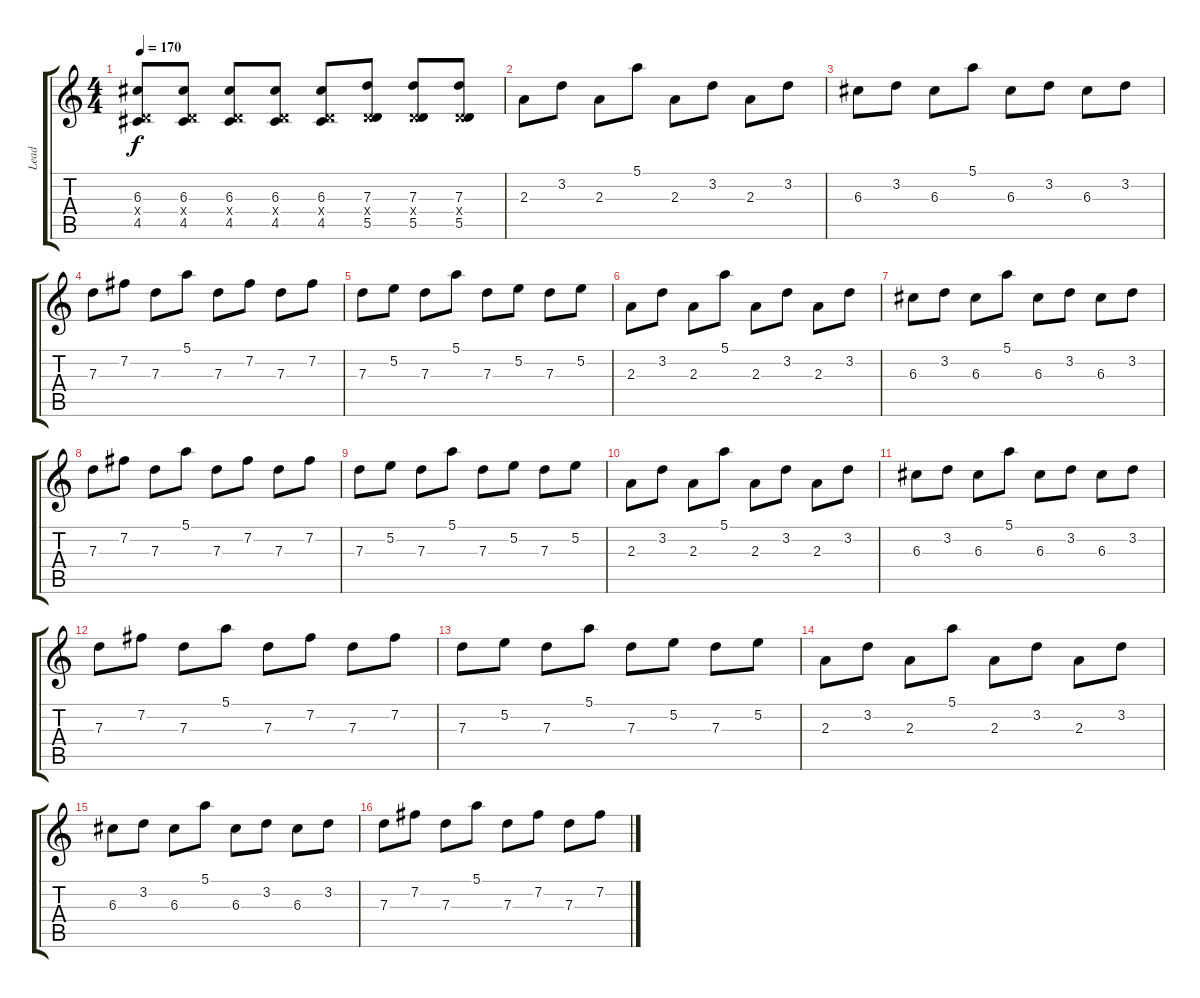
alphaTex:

\track ("Lead" "Lead") {instrument distortionguitar}
\staff {score tabs}
\tuning (E4 B3 G3 D3 A2 D2) {hide}
\ts (4 4)
\tempo 170
\clef g2
\ks c
(6.3 0.4{x} 4.5).8{dy f} (6.3 0.4{x} 4.5).8 (6.3 0.4{x} 4.5).8 (6.3 0.4{x} 4.5).8 (6.3 0.4{x} 4.5).8 (7.3 0.4{x} 5.5).8 (7.3 0.4{x} 5.5).8 (7.3 0.4{x} 5.5).8 |
2.3.8 3.2.8 2.3.8 5.1.8 2.3.8 3.2.8 2.3.8 3.2.8 |
6.3.8 3.2.8 6.3.8 5.1.8 6.3.8 3.2.8 6.3.8 3.2.8 |
7.3.8 7.2.8 7.3.8 5.1.8 7.3.8 7.2.8 7.3.8 7.2.8 |
7.3.8 5.2.8 7.3.8 5.1.8 7.3.8 5.2.8 7.3.8 5.2.8 |
2.3.8 3.2.8 2.3.8 5.1.8 2.3.8 3.2.8 2.3.8 3.2.8 |
6.3.8 3.2.8 6.3.8 5.1.8 6.3.8 3.2.8 6.3.8 3.2.8 |
7.3.8 7.2.8 7.3.8 5.1.8 7.3.8 7.2.8 7.3.8 7.2.8 |
7.3.8 5.2.8 7.3.8 5.1.8 7.3.8 5.2.8 7.3.8 5.2.8 |
2.3.8 3.2.8 2.3.8 5.1.8 2.3.8 3.2.8 2.3.8 3.2.8 |
6.3.8 3.2.8 6.3.8 5.1.8 6.3.8 3.2.8 6.3.8 3.2.8 |
7.3.8 7.2.8 7.3.8 5.1.8 7.3.8 7.2.8 7.3.8 7.2.8 |
7.3.8 5.2.8 7.3.8 5.1.8 7.3.8 5.2.8 7.3.8 5.2.8 |
2.3.8 3.2.8 2.3.8 5.1.8 2.3.8 3.2.8 2.3.8 3.2.8 |
6.3.8 3.2.8 6.3.8 5.1.8 6.3.8 3.2.8 6.3.8 3.2.8 |
7.3.8 7.2.8 7.3.8 5.1.8 7.3.8 7.2.8 7.3.8 7.2.8
